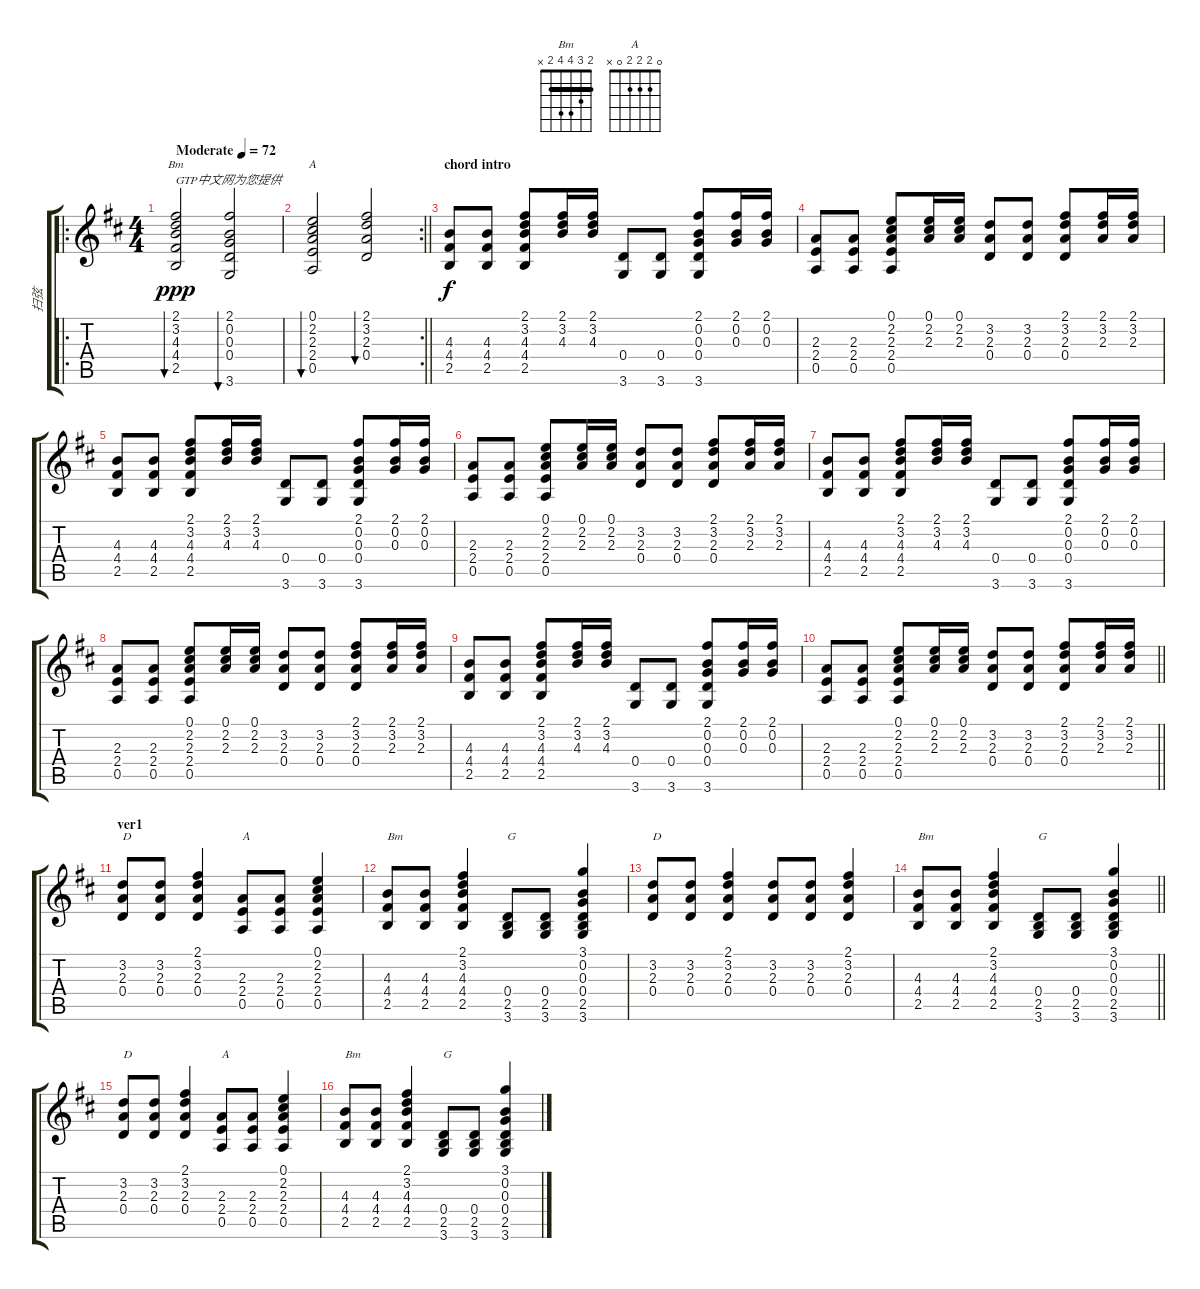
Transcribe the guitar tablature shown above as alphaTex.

\track ("扫弦" "扫弦") {instrument acousticguitarsteel}
\staff {score tabs}
\tuning (E4 B3 G3 D3 A2 E2) {hide}
\chord ("Bm" 2 3 4 4 2 x) {barre 2}
\chord ("A" 0 2 2 2 0 x)
\ro
\ts (4 4)
\tempo (72 "Moderate")
\clef g2
\ks d
(2.1 3.2 4.3 4.4 2.5).2{bu 240 ch "Bm" txt "GTP中文网为您提供" dy ppp instrument acousticguitarsteel} (2.1 0.2 0.3 0.4 3.6).2{bu 240} |
\rc 2
\barLineRight lightlight
(0.1 2.2 2.3 2.4 0.5).2{bu 240 ch "A"} (2.1 3.2 2.3 0.4).2{bu 240} |
\section ("" "chord intro")
(4.3 4.4 2.5).8{dy f} (4.3 4.4 2.5).8 (2.1 3.2 4.3 4.4 2.5).8 (2.1 3.2 4.3).16 (2.1 3.2 4.3).16 (0.4 3.6).8 (0.4 3.6).8 (2.1 0.2 0.3 0.4 3.6).8 (2.1 0.2 0.3).16 (2.1 0.2 0.3).16 |
(2.3 2.4 0.5).8 (2.3 2.4 0.5).8 (0.1 2.2 2.3 2.4 0.5).8 (0.1 2.2 2.3).16 (0.1 2.2 2.3).16 (3.2 2.3 0.4).8 (3.2 2.3 0.4).8 (2.1 3.2 2.3 0.4).8 (2.1 3.2 2.3).16 (2.1 3.2 2.3).16 |
(4.3 4.4 2.5).8 (4.3 4.4 2.5).8 (2.1 3.2 4.3 4.4 2.5).8 (2.1 3.2 4.3).16 (2.1 3.2 4.3).16 (0.4 3.6).8 (0.4 3.6).8 (2.1 0.2 0.3 0.4 3.6).8 (2.1 0.2 0.3).16 (2.1 0.2 0.3).16 |
(2.3 2.4 0.5).8 (2.3 2.4 0.5).8 (0.1 2.2 2.3 2.4 0.5).8 (0.1 2.2 2.3).16 (0.1 2.2 2.3).16 (3.2 2.3 0.4).8 (3.2 2.3 0.4).8 (2.1 3.2 2.3 0.4).8 (2.1 3.2 2.3).16 (2.1 3.2 2.3).16 |
(4.3 4.4 2.5).8 (4.3 4.4 2.5).8 (2.1 3.2 4.3 4.4 2.5).8 (2.1 3.2 4.3).16 (2.1 3.2 4.3).16 (0.4 3.6).8 (0.4 3.6).8 (2.1 0.2 0.3 0.4 3.6).8 (2.1 0.2 0.3).16 (2.1 0.2 0.3).16 |
(2.3 2.4 0.5).8 (2.3 2.4 0.5).8 (0.1 2.2 2.3 2.4 0.5).8 (0.1 2.2 2.3).16 (0.1 2.2 2.3).16 (3.2 2.3 0.4).8 (3.2 2.3 0.4).8 (2.1 3.2 2.3 0.4).8 (2.1 3.2 2.3).16 (2.1 3.2 2.3).16 |
(4.3 4.4 2.5).8 (4.3 4.4 2.5).8 (2.1 3.2 4.3 4.4 2.5).8 (2.1 3.2 4.3).16 (2.1 3.2 4.3).16 (0.4 3.6).8 (0.4 3.6).8 (2.1 0.2 0.3 0.4 3.6).8 (2.1 0.2 0.3).16 (2.1 0.2 0.3).16 |
\barLineRight lightlight
(2.3 2.4 0.5).8 (2.3 2.4 0.5).8 (0.1 2.2 2.3 2.4 0.5).8 (0.1 2.2 2.3).16 (0.1 2.2 2.3).16 (3.2 2.3 0.4).8 (3.2 2.3 0.4).8 (2.1 3.2 2.3 0.4).8 (2.1 3.2 2.3).16 (2.1 3.2 2.3).16 |
\section ("" "ver1")
(3.2 2.3 0.4).8{txt "D" volume 7} (3.2 2.3 0.4).8 (2.1 3.2 2.3 0.4).4 (2.3 2.4 0.5).8{txt "A"} (2.3 2.4 0.5).8 (0.1 2.2 2.3 2.4 0.5).4 |
(4.3 4.4 2.5).8{txt "Bm"} (4.3 4.4 2.5).8 (2.1 3.2 4.3 4.4 2.5).4 (0.4 2.5 3.6).8{txt "G"} (0.4 2.5 3.6).8 (3.1 0.2 0.3 0.4 2.5 3.6).4 |
(3.2 2.3 0.4).8{txt "D"} (3.2 2.3 0.4).8 (2.1 3.2 2.3 0.4).4 (3.2 2.3 0.4).8 (3.2 2.3 0.4).8 (2.1 3.2 2.3 0.4).4 |
\barLineRight lightlight
(4.3 4.4 2.5).8{txt "Bm"} (4.3 4.4 2.5).8 (2.1 3.2 4.3 4.4 2.5).4 (0.4 2.5 3.6).8{txt "G"} (0.4 2.5 3.6).8 (3.1 0.2 0.3 0.4 2.5 3.6).4 |
(3.2 2.3 0.4).8{txt "D"} (3.2 2.3 0.4).8 (2.1 3.2 2.3 0.4).4 (2.3 2.4 0.5).8{txt "A"} (2.3 2.4 0.5).8 (0.1 2.2 2.3 2.4 0.5).4 |
(4.3 4.4 2.5).8{txt "Bm"} (4.3 4.4 2.5).8 (2.1 3.2 4.3 4.4 2.5).4 (0.4 2.5 3.6).8{txt "G"} (0.4 2.5 3.6).8 (3.1 0.2 0.3 0.4 2.5 3.6).4
